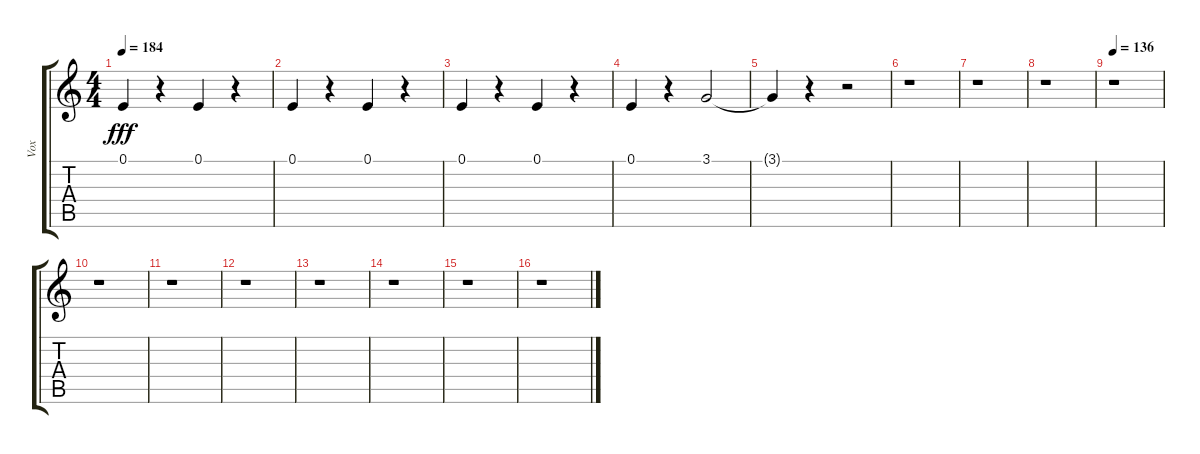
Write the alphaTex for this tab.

\track ("Vox" "Vox") {instrument brightacousticpiano}
\staff {score tabs}
\tuning (E4 B3 G3 D3 A2 E2) {hide}
\ts (4 4)
\tempo 184
\clef g2
\ks c
0.1.4{dy fff} r.4 0.1.4 r.4 |
0.1.4 r.4 0.1.4 r.4 |
0.1.4 r.4 0.1.4 r.4 |
0.1.4 r.4 3.1.2 |
3.1{t}.4 r.4 r.2 |
r.1 |
r.1 |
r.1 |
\tempo 136
r.1 |
r.1 |
r.1 |
r.1 |
r.1 |
r.1 |
r.1 |
r.1
